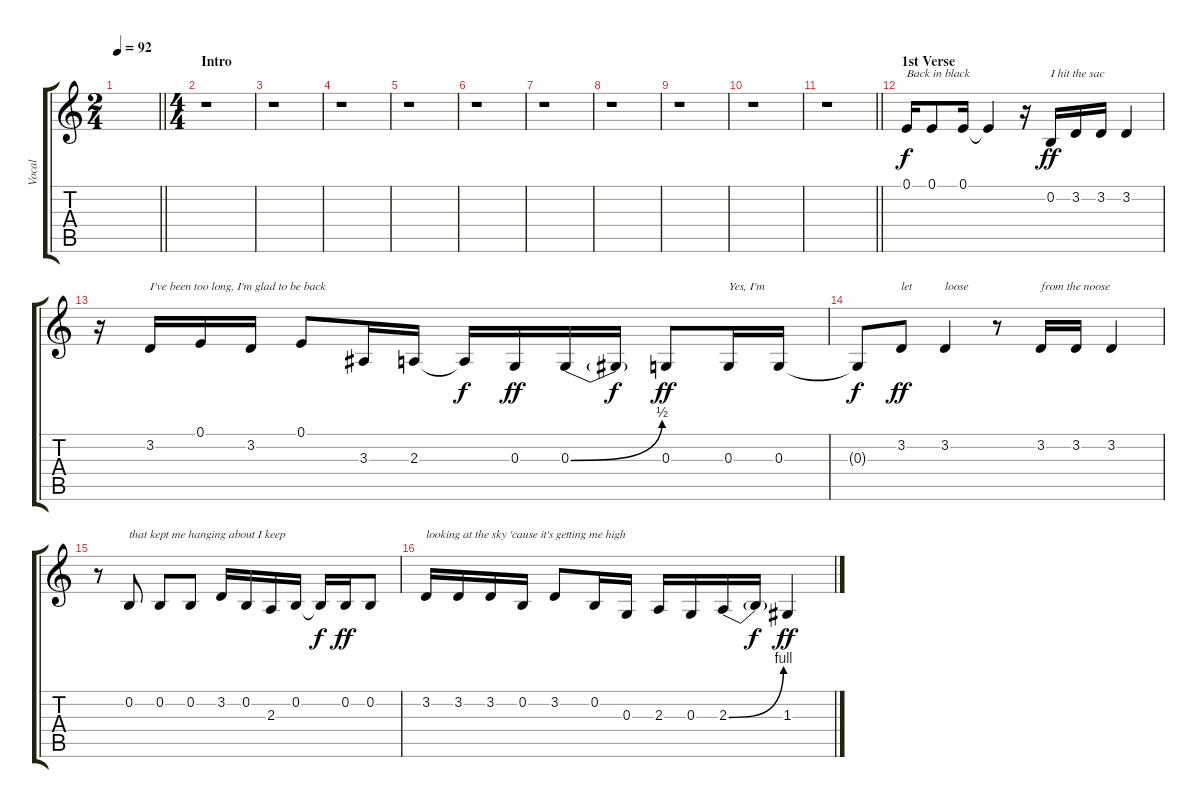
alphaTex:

\track ("Vocal" "Vocal") {instrument cello}
\staff {score tabs}
\tuning (E4 B3 G3 D3 A2 E2) {hide}
\ts (2 4)
\tempo 92
\clef g2
\barLineRight lightlight
\ks c
|
\ts (4 4)
\section ("" "Intro")
r.1 |
r.1 |
r.1 |
r.1 |
r.1 |
r.1 |
r.1 |
r.1 |
r.1 |
\barLineRight lightlight
r.1 |
\section ("" "1st Verse")
0.1.16{txt "Back in black"} 0.1.8 0.1.16 0.1{t}.4{dy f} r.16 0.2.16{txt "I hit the sac" dy ff} 3.2.16 3.2.16 3.2.4 |
r.16 3.2.16{txt "I've been too long, I'm glad to be back"} 0.1.16 3.2.16 0.1.8 3.3.16 2.3.16 2.3{t}.16{dy f} 0.3.16{dy ff} 0.3{be (bend 0 0 60 2)}.16 0.3{t}.16{dy f} 0.3.8{dy ff} 0.3.16{txt "Yes, I'm"} 0.3.16 |
0.3{t}.8{dy f} 3.2.8{txt "let" dy ff} 3.2.4{txt "loose"} r.8 3.2.16{txt "from the noose"} 3.2.16 3.2.4 |
r.8 0.2.8{txt "that kept me hanging about I keep"} 0.2.8 0.2.8 3.2.16 0.2.16 2.3.16 0.2.16 0.2{t}.16{dy f} 0.2.16{dy ff} 0.2.8 |
3.2.16{txt "looking at the sky 'cause it's getting me high"} 3.2.16 3.2.16 0.2.16 3.2.8 0.2.16 0.3.16 2.3.16 0.3.16 2.3{be (bend 0 0 60 4)}.16 2.3{t}.16{dy f} 1.3.4{dy ff}
